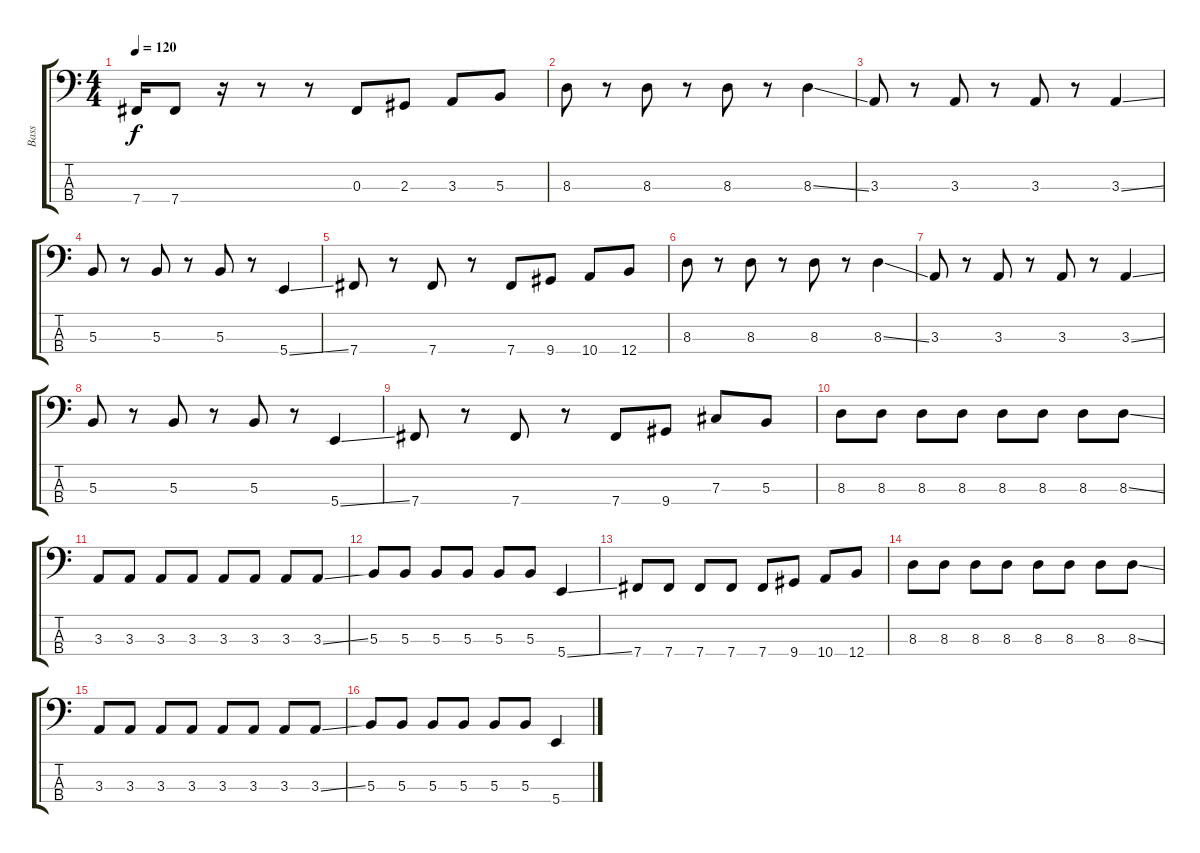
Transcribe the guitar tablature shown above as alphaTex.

\track ("Bass" "Bass") {instrument slapbass2}
\staff {score tabs}
\tuning (E2 B1 Gb1 B0) {hide}
\ts (4 4)
\tempo 120
\clef f4
\ks c
7.4.16{dy f} 7.4.8 r.16 r.8 r.8 0.3.8 2.3.8 3.3.8 5.3.8 |
8.3.8 r.8 8.3.8 r.8 8.3.8 r.8 8.3{ss}.4 |
3.3.8 r.8 3.3.8 r.8 3.3.8 r.8 3.3{ss}.4 |
5.3.8 r.8 5.3.8 r.8 5.3.8 r.8 5.4{ss}.4 |
7.4.8 r.8 7.4.8 r.8 7.4.8 9.4.8 10.4.8 12.4.8 |
8.3.8 r.8 8.3.8 r.8 8.3.8 r.8 8.3{ss}.4 |
3.3.8 r.8 3.3.8 r.8 3.3.8 r.8 3.3{ss}.4 |
5.3.8 r.8 5.3.8 r.8 5.3.8 r.8 5.4{ss}.4 |
7.4.8 r.8 7.4.8 r.8 7.4.8 9.4.8 7.3.8 5.3.8 |
8.3.8 8.3.8 8.3.8 8.3.8 8.3.8 8.3.8 8.3.8 8.3{ss}.8 |
3.3.8 3.3.8 3.3.8 3.3.8 3.3.8 3.3.8 3.3.8 3.3{ss}.8 |
5.3.8 5.3.8 5.3.8 5.3.8 5.3.8 5.3.8 5.4{ss}.4 |
7.4.8 7.4.8 7.4.8 7.4.8 7.4.8 9.4.8 10.4.8 12.4.8 |
8.3.8 8.3.8 8.3.8 8.3.8 8.3.8 8.3.8 8.3.8 8.3{ss}.8 |
3.3.8 3.3.8 3.3.8 3.3.8 3.3.8 3.3.8 3.3.8 3.3{ss}.8 |
5.3.8 5.3.8 5.3.8 5.3.8 5.3.8 5.3.8 5.4{ss}.4
